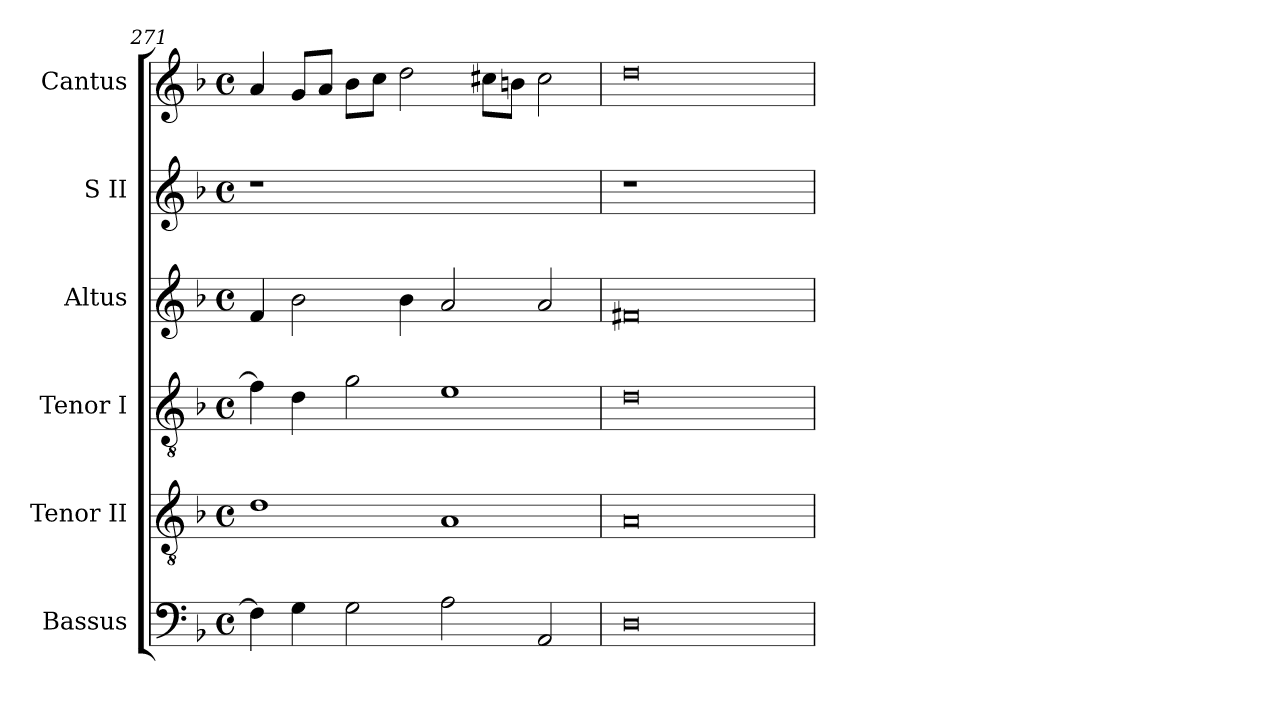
**kern	**kern	**kern	**kern	**kern	**kern
*part6	*part5	*part4	*part3	*part2	*part1
*staff6	*staff5	*staff4	*staff3	*staff2	*staff1
*I"Bassus	*I"Tenor II	*I"Tenor I	*I"Altus	*I"S II	*I"Cantus
*I'B	*I'T II	*I'T I	*I'A	*	*
*clefF4	*clefGv2	*clefGv2	*clefG2	*clefG2	*clefG2
*k[b-]	*k[b-]	*k[b-]	*k[b-]	*k[b-]	*k[b-]
*F:	*F:	*F:	*F:	*F:	*F:
*M4/4	*M4/4	*M4/4	*M4/4	*M4/4	*M4/4
*met(c)	*met(c)	*met(c)	*met(c)	*met(c)	*met(c)
=271	=271	=271	=271	=271	=271
4F\]	1d	4f\]	4f/	1r	4a/
4G\	.	4d\	2b-\	.	8g/L
.	.	.	.	.	8a/J
2G\	.	2g\	.	.	8b-\L
.	.	.	.	.	8cc\J
.	.	.	4b-\	.	2dd\
2A\	1A	1e	2a/	1ryy	.
.	.	.	.	.	8cc#X\L
.	.	.	.	.	8b\J
2AA/	.	.	2a/	.	2cc#\
=272	=272	=272	=272	=272	=272
0D	0A	0d	0f#X	1r	0dd
.	.	.	.	1ryy	.
=	=	=	=	=	=
*-	*-	*-	*-	*-	*-
